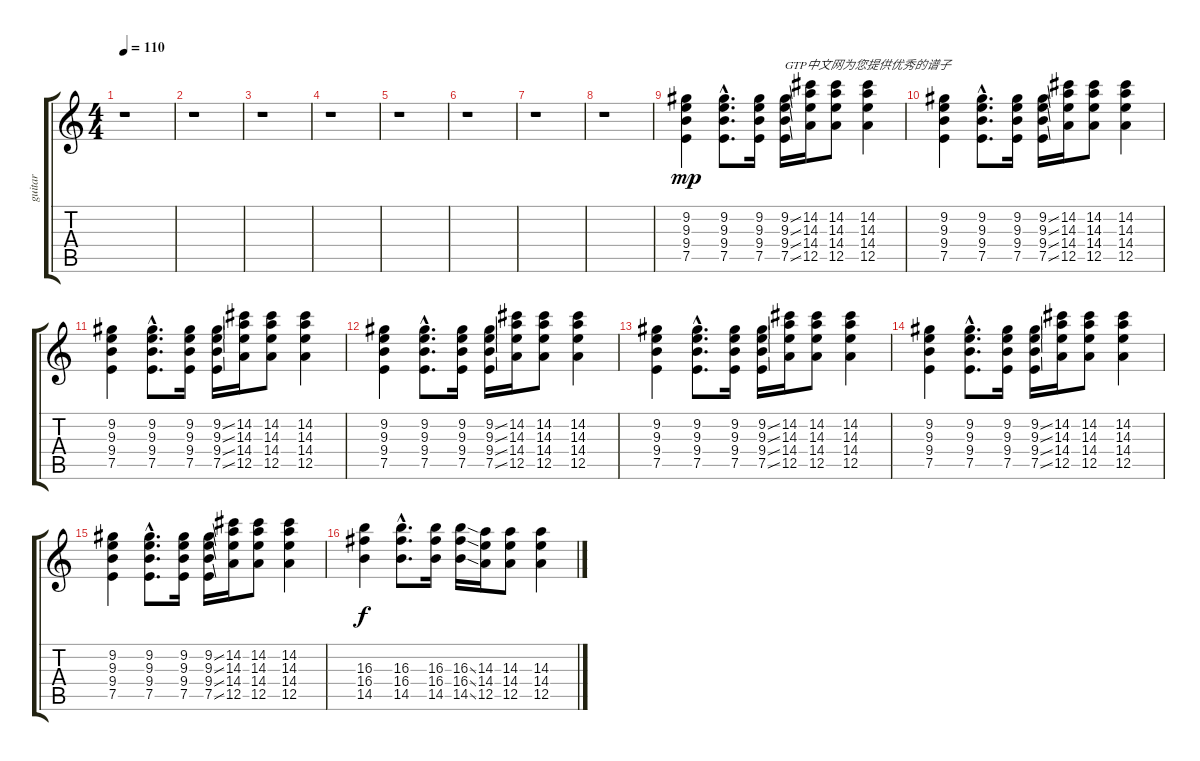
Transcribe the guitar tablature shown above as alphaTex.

\track ("guitar" "guitar") {instrument overdrivenguitar}
\staff {score tabs}
\tuning (E4 B3 G3 D3 A2 E2) {hide}
\ts (4 4)
\tempo 110
\clef g2
\ks c
r.1{dy mp instrument overdrivenguitar} |
r.1 |
r.1 |
r.1 |
r.1 |
r.1 |
r.1 |
r.1 |
(9.2 9.3 9.4 7.5).4 (9.2{hac} 9.3{hac} 9.4{hac} 7.5{hac}).8{d} (9.2 9.3 9.4 7.5).16 (9.2{ss} 9.3{ss} 9.4{ss} 7.5{ss}).16{txt "GTP中文网为您提供优秀的谱子"} (14.2 14.3 14.4 12.5).16 (14.2 14.3 14.4 12.5).8 (14.2 14.3 14.4 12.5).4 |
(9.2 9.3 9.4 7.5).4 (9.2{hac} 9.3{hac} 9.4{hac} 7.5{hac}).8{d} (9.2 9.3 9.4 7.5).16 (9.2{ss} 9.3{ss} 9.4{ss} 7.5{ss}).16 (14.2 14.3 14.4 12.5).16 (14.2 14.3 14.4 12.5).8 (14.2 14.3 14.4 12.5).4 |
(9.2 9.3 9.4 7.5).4 (9.2{hac} 9.3{hac} 9.4{hac} 7.5{hac}).8{d} (9.2 9.3 9.4 7.5).16 (9.2{ss} 9.3{ss} 9.4{ss} 7.5{ss}).16 (14.2 14.3 14.4 12.5).16 (14.2 14.3 14.4 12.5).8 (14.2 14.3 14.4 12.5).4 |
(9.2 9.3 9.4 7.5).4 (9.2{hac} 9.3{hac} 9.4{hac} 7.5{hac}).8{d} (9.2 9.3 9.4 7.5).16 (9.2{ss} 9.3{ss} 9.4{ss} 7.5{ss}).16 (14.2 14.3 14.4 12.5).16 (14.2 14.3 14.4 12.5).8 (14.2 14.3 14.4 12.5).4 |
(9.2 9.3 9.4 7.5).4 (9.2{hac} 9.3{hac} 9.4{hac} 7.5{hac}).8{d} (9.2 9.3 9.4 7.5).16 (9.2{ss} 9.3{ss} 9.4{ss} 7.5{ss}).16 (14.2 14.3 14.4 12.5).16 (14.2 14.3 14.4 12.5).8 (14.2 14.3 14.4 12.5).4 |
(9.2 9.3 9.4 7.5).4 (9.2{hac} 9.3{hac} 9.4{hac} 7.5{hac}).8{d} (9.2 9.3 9.4 7.5).16 (9.2{ss} 9.3{ss} 9.4{ss} 7.5{ss}).16 (14.2 14.3 14.4 12.5).16 (14.2 14.3 14.4 12.5).8 (14.2 14.3 14.4 12.5).4 |
(9.2 9.3 9.4 7.5).4 (9.2{hac} 9.3{hac} 9.4{hac} 7.5{hac}).8{d} (9.2 9.3 9.4 7.5).16 (9.2{ss} 9.3{ss} 9.4{ss} 7.5{ss}).16 (14.2 14.3 14.4 12.5).16 (14.2 14.3 14.4 12.5).8 (14.2 14.3 14.4 12.5).4 |
(16.3 16.4 14.5).4{dy f} (16.3{hac} 16.4{hac} 14.5{hac}).8{d} (16.3 16.4 14.5).16 (16.3{ss} 16.4{ss} 14.5{ss}).16 (14.3 14.4 12.5).16 (14.3 14.4 12.5).8 (14.3 14.4 12.5).4
